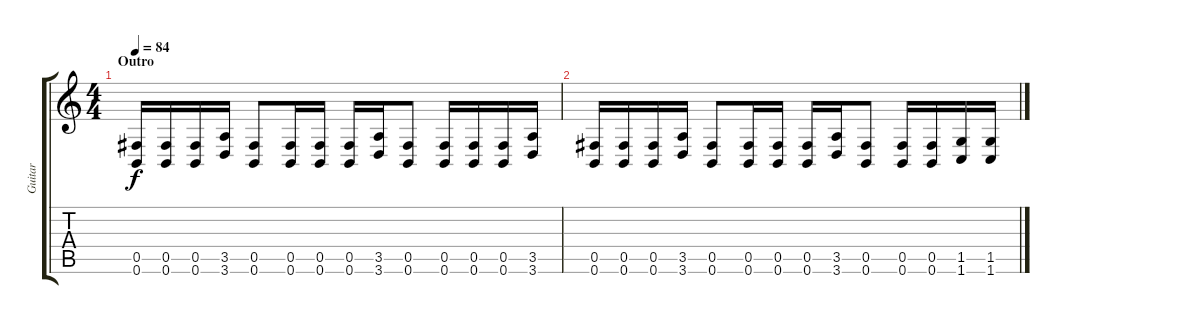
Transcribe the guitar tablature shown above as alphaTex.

\track ("Guitar" "Guitar") {instrument overdrivenguitar}
\staff {score tabs}
\tuning (Db4 Ab3 E3 B2 Gb2 B1) {hide}
\ts (4 4)
\section ("" "Outro")
\tempo 84
\clef g2
\ks c
(0.5 0.6).16{dy f} (0.5 0.6).16 (0.5 0.6).16 (3.5 3.6).16 (0.5 0.6).8 (0.5 0.6).16 (0.5 0.6).16 (0.5 0.6).16 (3.5 3.6).16 (0.5 0.6).8 (0.5 0.6).16 (0.5 0.6).16 (0.5 0.6).16 (3.5 3.6).16 |
(0.5 0.6).16 (0.5 0.6).16 (0.5 0.6).16 (3.5 3.6).16 (0.5 0.6).8 (0.5 0.6).16 (0.5 0.6).16 (0.5 0.6).16 (3.5 3.6).16 (0.5 0.6).8 (0.5 0.6).16 (0.5 0.6).16 (1.5 1.6).16 (1.5 1.6).16
